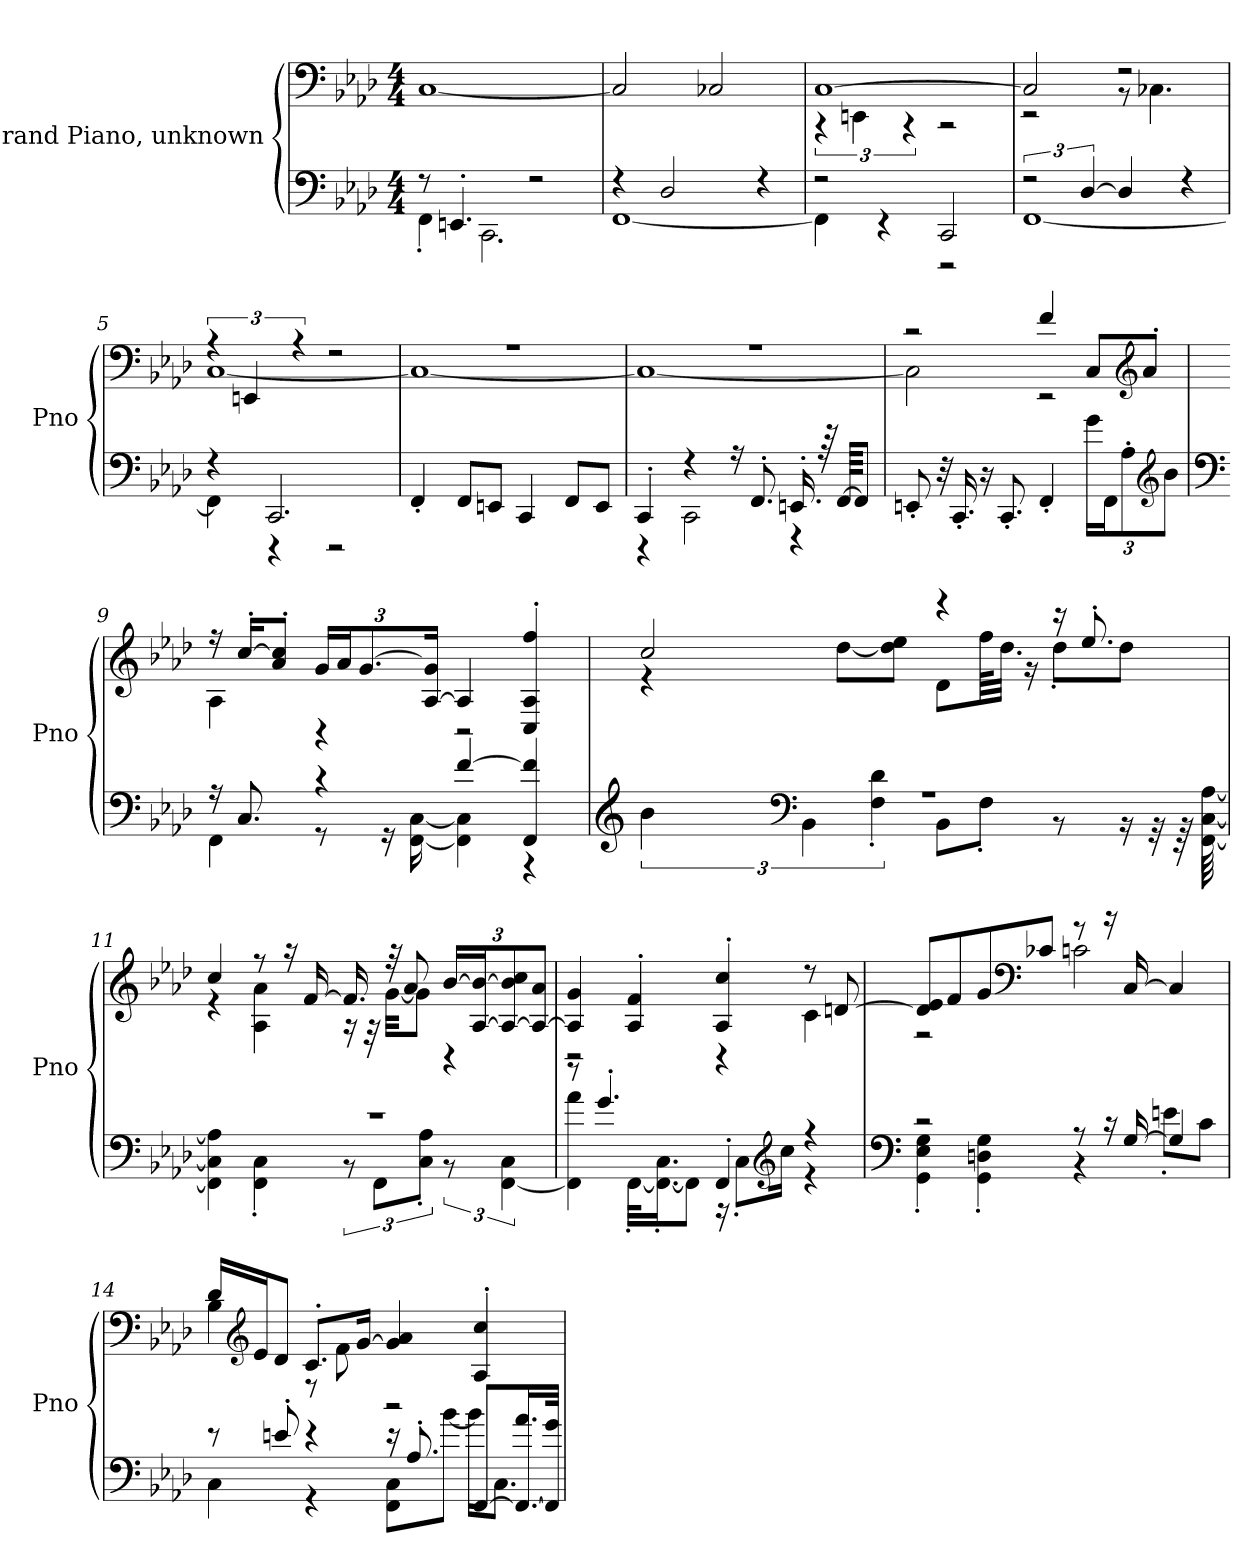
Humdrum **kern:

**kern	**kern
*part1	*part1
*staff2	*staff1
*I"Grand Piano, unknown	*
*I'Pno	*
*clefF4	*clefF4
*k[b-e-a-d-]	*k[b-e-a-d-]
*M4/4	*M4/4
*MM169	*MM169
=1	=1
*^	*
8r	4FF'\	[1C
4.EEn'/	.	.
.	2.CC\	.
2r	.	.
=2	=2	=2
4r	[1FF	2C/]
2D-/	.	.
.	.	2C-X/
4r	.	.
=3	=3	=3
*	*	*^
2r	4FF\]	[1C	6r
.	.	.	6EEn\
.	4r	.	.
.	.	.	6r
2CC/	2r	.	2r
=4	=4	=4	=4
3r	[1FF	2C/]	2r
[6D-/	.	.	.
4D-/]	.	2r	8r
.	.	.	4.C-X\
4r	.	.	.
=5	=5	=5	=5
4r	4FF\]	6r	[1C
.	.	6EEn/	.
2.CC/	4r	.	.
.	.	6r	.
.	2r	2r	.
*v	*v	*	*
=6	=6	=6
4FF'/	1r	1C_
8FF/L	.	.
8EEn/J	.	.
4CC/	.	.
8FF/L	.	.
8EE/J	.	.
!!LO:LB:g=z	!!
=7	=7	=7
*^	*	*
4CC'/	4r	1r	1C_
4r	2CC\	.	.
16r	.	.	.
8.FF'/	.	.	.
16.EEn'/	4r	.	.
64r	.	.	.
[64FF/KKKL	.	.	.
8FF/J]	.	.	.
*v	*v	*	*
=8	=8	=8
8EEn'/	2r	2C\]
32r	.	.
16.CC'/	.	.
16r	.	.
8.CC'/	.	.
4FF'/	4f/	2r
*Xbrackettup	*	*
24g\LL	8C/L	.
24FF\J	.	.
12A-'\	.	.
*	*clefG2	*
.	8a-'/J	.
*clefG2	*	*
12b-\J	.	.
=9	=9	=9
*clefF4	*	*
*^	*	*
16r	4FF\	16r	4A-\
8.C/	.	[16cc'/KL	.
.	.	8a-/' 8cc/]'J	.
*	*	*Xbrackettup	*
4r	8r	24g/LL	4r
.	.	24a-/J	.
.	.	[12.g/	.
.	16r	.	.
.	[16FF\ [16C\	.	.
.	.	[24A-/ 24g/]Jk	.
[4f/	4FF\] 4C\]	4A-/]	2r
4FF/ 4f/]	4r	4C/' 4A-/' 4ff/'	.
!!LO:LB:g=z	!!
=10	=10	=10	=10
*clefG2	*	*	*
*	*brackettup	*	*
1r	6b-\	2cc/	4r
*clefF4	*	*	*
.	6BB-\	.	.
.	.	.	[8dd-\L
.	6F\' 6d-\'	.	.
.	.	.	8dd-\] 8ee-\J
.	8BB-\L	4r	8d-\L
.	8F'\J	.	64ff\KLL
.	.	.	32.dd-\JJJ
.	.	.	16r
.	8r	16r	8dd-'\L
.	.	8.ee-'/	.
.	16r	.	8dd-\J
.	32r	.	.
.	64r	.	.
.	[64FF\ [64C\ [64A-\	.	.
=11	=11	=11	=11
1r	4FF\] 4C\] 4A-\]	4cc/	4r
.	4FF\' 4C\'	8r	4A-\ 4a-\
.	.	16r	.
.	.	[16f/	.
.	12r	16.f/]	16r
.	.	.	32r
.	12FF\L	.	.
.	.	32r	[32g\KKL
.	.	8a-/	8g\J]
.	12C\' 12A-\'J	.	.
.	12r	[24b-/LL	4r
.	.	[24A-/ 24b-/_J	.
.	[6FF\ 6C\	12A-/_ 12b-/] 12cc/	.
.	.	12A-/_ 12a-/J	.
!!LO:LB:g=z	!!
=12	=12	=12	=12
8r	4FF\] 4a-\	4A-/] 4g/	2r
4.g'/	.	.	.
.	[32FF'\KLL	4A-/' 4f/'	.
.	16.FF\_' 16.C\'J	.	.
.	8FF\J]	.	.
4FF'/	16r	4A-/' 4cc/'	4r
.	8C'\L	.	.
*clefG2	*	*	*
.	16cc\Jk	.	.
4r	4r	8r	4c\
.	.	[8dn/	.
=13	=13	=13	=13
*clefF4	*	*	*
2r	4GG\' 4E-\' 4G\'	8d/] 8e-/L	2r
.	.	8f/	.
.	4GG\' 4Dn\' 4G\'	8g/	.
*	*	*clefF4	*
.	.	8c-X/J	.
8r	4r	8r	2cn\
16r	.	16r	.
[16G/	.	[16C/	.
4G/]	8en'\L	4C/]	.
.	8c\J	.	.
!!LO:LB:g=z	!!
=14	=14	=14	=14
8r	4C\	16d-/LL	4B-\
*	*	*clefG2	*
.	.	16e-/J	.
8en'/	.	8d-/J	.
4r	4r	8.c'/L	8r
.	.	.	8f\
.	.	[16g/Jk	.
16r	8FF\ 8C\L	4g/] 4a-/	2r
8.A-'/	.	.	.
.	[8b-\J	.	.
[8FF/L	16b-\KL]	4A-/' 4cc/'	.
.	8.C\J	.	.
16.FF/_ 16.a-/L	.	.	.
32FF/] 32g/JJk	.	.	.
*v	*v	*	*
*	*v	*v
=	=
*-	*-
